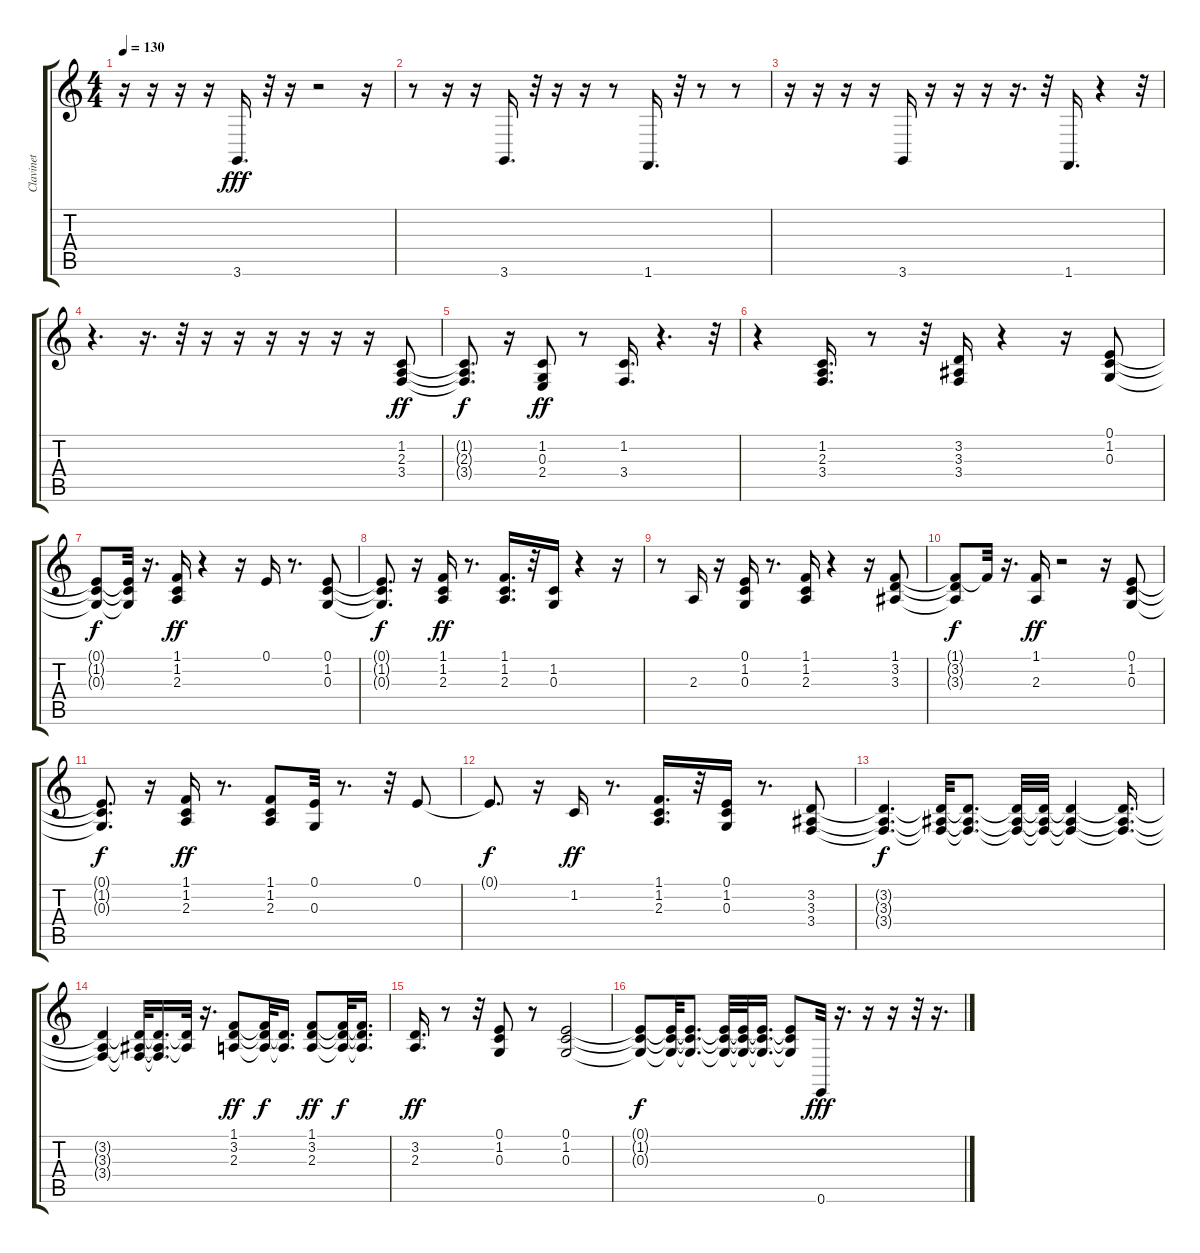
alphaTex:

\track ("Clavinet            " "Clavinet  ") {instrument clavinet}
\staff {score tabs}
\tuning (E4 B3 G3 D3 A2 E2) {hide}
\ts (4 4)
\tempo 130
\clef g2
\ks c
r.16{dy fff} r.16 r.16 r.16 3.6.16{d} r.32 r.16 r.2 r.16 |
r.8 r.16 r.16 3.6.16{d} r.32 r.16 r.16 r.8 1.6.16{d} r.32 r.8 r.8 |
r.16 r.16 r.16 r.16 3.6.16 r.16 r.16 r.16 r.16{d} r.32 1.6.16{d} r.4 r.32 |
r.4{d} r.16{d} r.32 r.16 r.16 r.16 r.16 r.16 r.16 (1.2 2.3 3.4).8{dy ff} |
(1.2{t} 2.3{t} 3.4{t}).8{d dy f} r.16 (1.2 0.3 2.4).8{dy ff} r.8 (1.2 3.4).16{d} r.4{d} r.32 |
r.4 (1.2 2.3 3.4).16{d} r.8 r.32 (3.2 3.3 3.4).16 r.4 r.16 (0.1 1.2 0.3).8 |
(0.1{t} 1.2{t} 0.3{t}).8{dy f} (0.1{t} 1.2{t} 0.3{t}).32 r.16{d} (1.1 1.2 2.3).16{dy ff} r.4 r.16 0.1.16 r.8{d} (0.1 1.2 0.3).8 |
(0.1{t} 1.2{t} 0.3{t}).8{d dy f} r.16 (1.1 1.2 2.3).16{dy ff} r.8{d} (1.1 1.2 2.3).16{d} r.32 (1.2 0.3).16 r.4 r.16 |
r.8 2.3.16 r.16 (0.1 1.2 0.3).16 r.8{d} (1.1 1.2 2.3).16 r.4 r.16 (1.1 3.2 3.3).8 |
(1.1{t} 3.2{t} 3.3{t}).8{dy f} 1.1{t}.32 r.16{d} (1.1 2.3).16{dy ff} r.2 r.16 (0.1 1.2 0.3).8 |
(0.1{t} 1.2{t} 0.3{t}).8{d dy f} r.16 (1.1 1.2 2.3).16{dy ff} r.8{d} (1.1 1.2 2.3).8 (0.1 0.3).32 r.8{d} r.32 0.1.8 |
0.1{t}.8{d dy f} r.16 1.2.16{dy ff} r.8{d} (1.1 1.2 2.3).16{d} r.32 (0.1 1.2 0.3).16 r.8{d} (3.2 3.3 3.4).8 |
(3.2{t} 3.3{t} 3.4{t}).4{d dy f} (3.2{t} 3.3{t} 3.4{t}).32 (3.2{t} 3.3{t} 3.4{t}).8{d} (3.2{t} 3.3{t} 3.4{t}).32 (3.2{t} 3.3{t} 3.4{t}).32 (3.2{t} 3.3{t} 3.4{t}).4 (3.2{t} 3.3{t} 3.4{t}).16{d} |
(3.2{t} 3.3{t} 3.4{t}).4 (3.2{t} 3.3{t} 3.4{t}).32 (3.2{t} 3.3{t} 3.4{t}).16{d} (3.2{t} 3.3{t}).32 r.16{d} (1.1 3.2 2.3).8{dy ff} (1.1{t} 3.2{t} 2.3{t}).32{dy f} (3.2{t} 2.3{t}).16{d} (1.1 3.2 2.3).8{dy ff} (1.1{t} 3.2{t} 2.3{t}).32{dy f} (1.1{t} 3.2{t} 2.3{t}).16{d} |
(3.2 2.3).16{d dy ff} r.8 r.32 (0.1 1.2 0.3).8 r.8 (0.1 1.2 0.3).2 |
(0.1{t} 1.2{t} 0.3{t}).8{dy f} (0.1{t} 1.2{t} 0.3{t}).32 (0.1{t} 1.2{t} 0.3{t}).8{d} (0.1{t} 1.2{t} 0.3{t}).32 (0.1{t} 1.2{t} 0.3{t}).32 (0.1{t} 1.2{t} 0.3{t}).16{d} (0.1{t} 1.2{t} 0.3{t}).8 0.6.32{dy fff} r.16{d} r.16 r.16 r.32 r.16{d}
